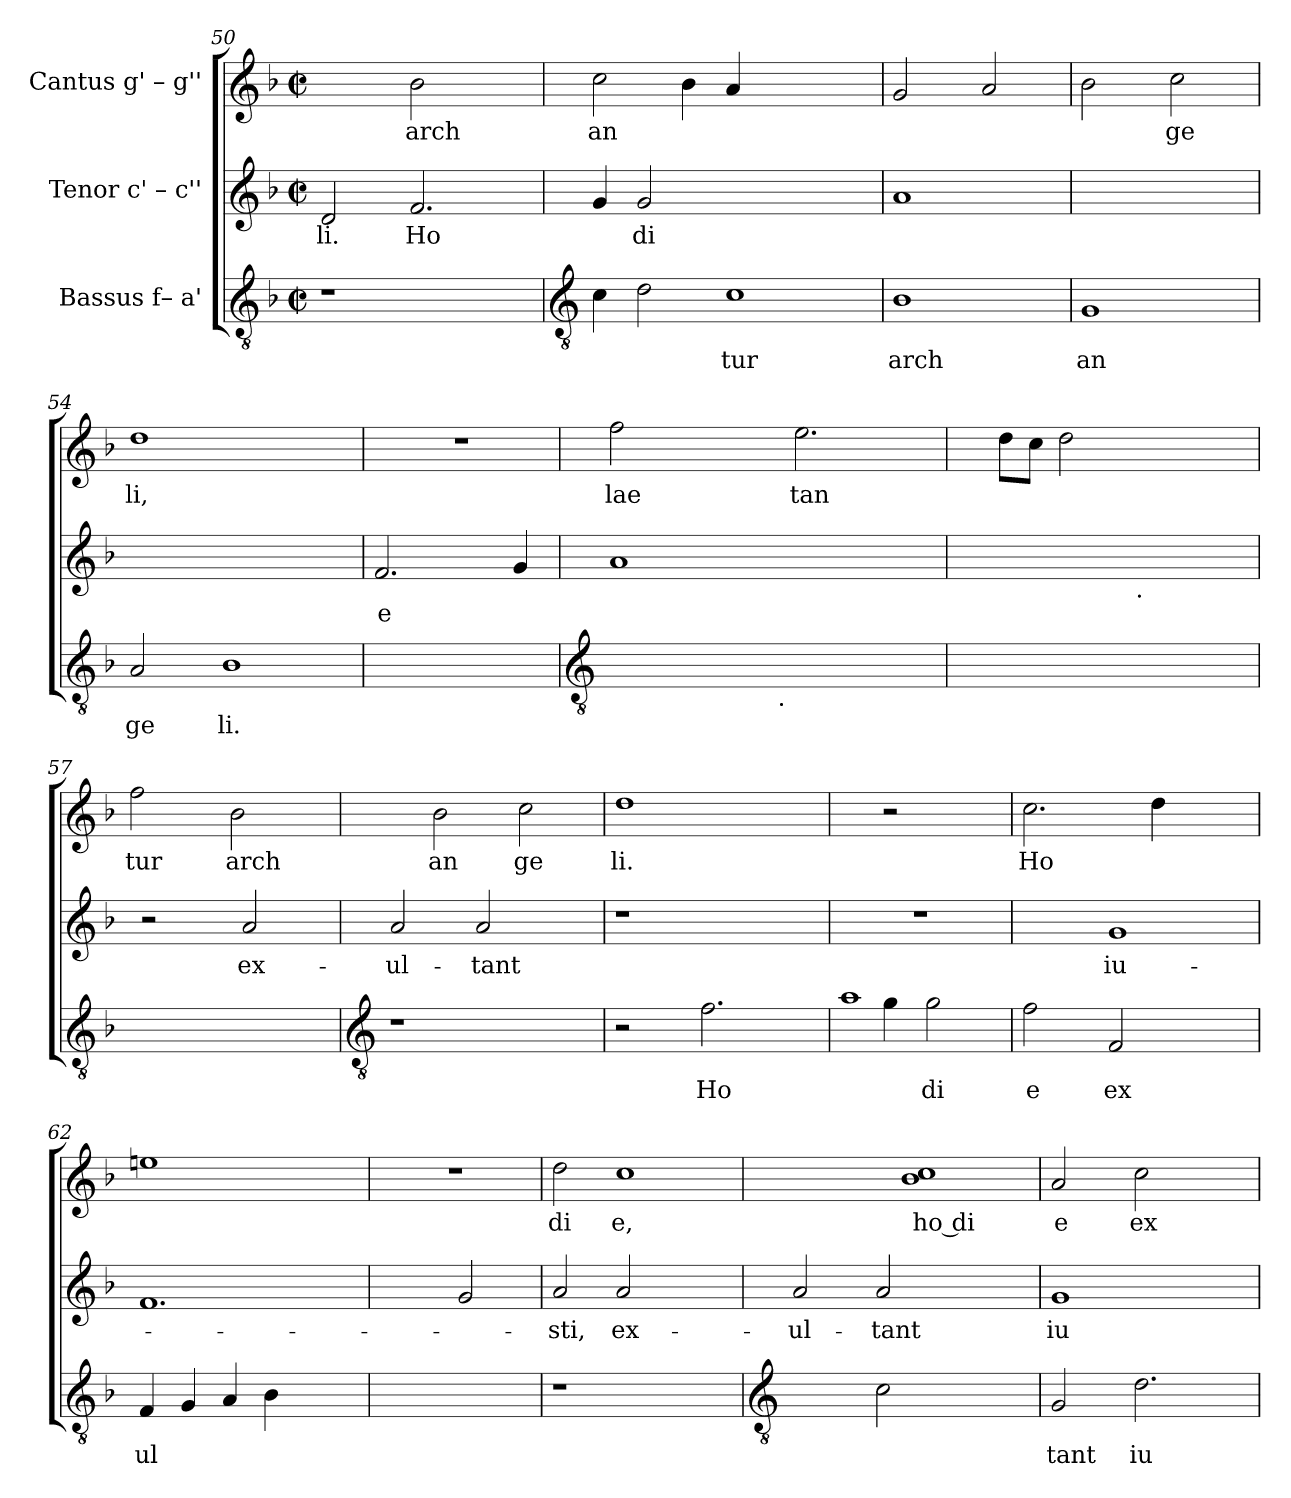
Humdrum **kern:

**kern	**text	**kern	**text	**kern	**text
*part3	*part3	*part2	*part2	*part1	*part1
*staff3	*staff3	*staff2	*staff2	*staff1	*staff1
*I"Bassus  f– a'	*	*I"Tenor  c' – c''	*	*I"Cantus  g' – g''	*
!!LO:LB:g=z
*clefGv2	*	*clefG2	*	*clefG2	*
*k[b-]	*	*k[b-]	*	*k[b-]	*
*F:	*	*F:	*	*F:	*
*M2/2	*	*M2/2	*	*M2/2	*
*met(c|)	*	*met(c|)	*	*met(c|)	*
=50	=50	=50	=50	=50	=50
!	!	!	!LO:LY:b	!	!
*	*	*^	*	*	*
1r	.	2d/	4ryy	li.	4ryy	.
.	.	.	4ryy	.	4ryy	.
!	!	!	!	!LO:LY:b	!	!LO:LY:b
.	.	2.f/	4ryy	Ho	2b-\	arch
.	.	.	4ryy	.	.	.
4ryy	.	.	4ryy	.	4ryy	.
!!LO:LB:g=z
=51	=51	=51	=51	=51	=51	=51
*clefGv2	*	*	*	*	*	*
!	!	!	!	!	!	!LO:LY:b
4c\	.	4g/	4ryy	.	2cc\	an
!	!	!	!	!LO:LY:b	!	!
2d\	.	2g/	4ryy	di	.	.
.	.	.	4ryy	.	4b-\	.
!	!LO:LY:b	!	!	!	!	!
1c	tur	2.ryy	4ryy	.	4a/	.
.	.	.	2.ryy	.	2.ryy	.
.	.	4ryy	.	.	.	.
!!LO:LB:g=z
=52	=52	=52	=52	=52	=52	=52
!	!LO:LY:b	!	!	!	!	!
1B-	arch	4ryy	1a\	.	2g/	.
.	.	4ryy	.	.	.	.
.	.	4ryy	.	.	2a/	.
.	.	4ryy	.	.	.	.
=53	=53	=53	=53	=53	=53	=53
!	!LO:LY:b	!	!	!	!	!
1G	an	4ryy	4ryy	.	2b-\	.
.	.	4ryy	4ryy	.	.	.
!	!	!	!	!	!	!LO:LY:b
.	.	4ryy	4ryy	.	2cc\	ge
.	.	4ryy	4ryy	.	.	.
=54	=54	=54	=54	=54	=54	=54
!	!LO:LY:b	!	!	!	!	!LO:LY:b
2A/	ge	1ryy	4ryy	.	1dd	li,
.	.	.	4ryy	.	.	.
!	!LO:LY:b	!	!	!	!	!
1B-	li.	.	1ryy	.	.	.
.	.	2ryy	.	.	2ryy	.
*	*	*v	*v	*	*	*
!!LO:LB:g=z
=54A	=54A	=54A	=54A	=54A	=54A
!	!	!	!LO:LY:b	!	!
4ryy	.	2.f/	e	1r	.
4ryy	.	.	.	.	.
4ryy	.	.	.	.	.
4ryy	.	4g/	.	.	.
!!LO:LB:g=z
=55	=55	=55	=55	=55	=55
*clefGv2	*	*	*	*	*
!	!	!	!	!	!LO:LY:b
4ryy	.	1a	.	2ff\	lae
64ryy	.	.	.	.	.
64ryy	.	.	.	.	.
64ryy	.	.	.	.	.
64ryy	.	.	.	.	.
64ryy	.	.	.	.	.
64ryy	.	.	.	.	.
64ryy	.	.	.	.	.
64ryy	.	.	.	.	.
64ryy	.	.	.	.	.
64ryy	.	.	.	.	.
64ryy	.	.	.	.	.
64ryy	.	.	.	.	.
64ryy	.	.	.	.	.
64ryy	.	.	.	.	.
!LO:TX:b:t=.	!	!	!	!	!
64ryy	.	.	.	.	.
4ryy	.	.	.	.	.
!	!	!	!	!	!LO:LY:b
.	.	.	.	2.ee\	tan
4ryy	.	.	.	.	.
4ryy	.	.	.	.	.
.	.	4ryy	.	.	.
64ryy	.	.	.	.	.
=56	=56	=56	=56	=56	=56
4ryy	.	4ryy	.	4ryy	.
4ryy	.	4ryy	.	8dd\L	.
.	.	.	.	8cc\J	.
4ryy	.	32ryy	.	2dd\	.
.	.	32ryy	.	.	.
.	.	32ryy	.	.	.
.	.	32ryy	.	.	.
.	.	32ryy	.	.	.
.	.	32ryy	.	.	.
!	!	!LO:TX:b:t=.	!	!	!
.	.	32ryy	.	.	.
.	.	4ryy	.	.	.
4ryy	.	.	.	.	.
.	.	4ryy	.	.	.
8..ryy	.	.	.	8..ryy	.
=57	=57	=57	=57	=57	=57
!	!	!	!	!	!LO:LY:b
4ryy	.	32ryy	.	2ff\	tur
.	.	2r	.	.	.
64ryy	.	.	.	.	.
2ryy	.	.	.	.	.
!	!	!	!	!	!LO:LY:b
.	.	.	.	2b-\	arch
!	!	!	!LO:LY:b	!	!
.	.	2a/	ex-	.	.
4ryy	.	.	.	.	.
.	.	.	.	32ryy	.
64ryy	.	.	.	.	.
!!LO:LB:g=z
=58	=58	=58	=58	=58	=58
*clefGv2	*	*	*	*	*
*^	*	*	*	*	*
!	!	!	!	!LO:LY:b	!	!
1r	4ryy	.	2a/	-ul-	4ryy	.
!	!	!	!	!	!	!LO:LY:b
.	4ryy	.	.	.	2b-\	an
!	!	!	!	!LO:LY:b	!	!
.	4ryy	.	2a/	-tant	.	.
!	!	!	!	!	!	!LO:LY:b
.	4ryy	.	.	.	2cc\	ge
4ryy	4ryy	.	4ryy	.	.	.
=59	=59	=59	=59	=59	=59	=59
!	!	!	!	!	!	!LO:LY:b
2r	4ryy	.	1r	.	1dd	li.
.	4ryy	.	.	.	.	.
!	!	!LO:LY:b	!	!	!	!
2.f\	4ryy	Ho	.	.	.	.
.	4ryy	.	.	.	.	.
.	4ryy	.	4ryy	.	4ryy	.
=60	=60	=60	=60	=60	=60	=60
1a/	4ryy	.	1r	.	4ryy	.
.	4g\	.	.	.	2r	.
!	!	!LO:LY:b	!	!	!	!
.	2g\	di	.	.	.	.
.	.	.	.	.	4ryy	.
!!LO:LB:g=z
=61	=61	=61	=61	=61	=61	=61
!	!	!LO:LY:b	!	!	!	!LO:LY:b
2f\	4ryy	e	4ryy	.	2.cc\	Ho
.	4ryy	.	4ryy	.	.	.
!	!	!LO:LY:b	!	!LO:LY:b	!	!
2F/	4ryy	ex	1g	iu-	.	.
.	4ryy	.	.	.	4dd\	.
2ryy	2ryy	.	.	.	2ryy	.
=62	=62	=62	=62	=62	=62	=62
!	!	!LO:LY:b	!	!	!	!
4F/	4ryy	ul	1.f	.	1een	.
4G/	4ryy	.	.	.	.	.
4A/	4ryy	.	.	.	.	.
4B-\	4ryy	.	.	.	.	.
2ryy	2ryy	.	.	.	2ryy	.
=63	=63	=63	=63	=63	=63	=63
2.ryy	4ryy	.	4ryy	.	1r	.
.	2.ryy	.	4ryy	.	.	.
.	.	.	2g/	.	.	.
4ryy	.	.	.	.	.	.
*v	*v	*	*	*	*	*
!!LO:LB:g=z
=64	=64	=64	=64	=64	=64
!	!	!	!LO:LY:b	!	!LO:LY:b
1r	.	2a/	-sti,	2dd\	di
!	!	!	!LO:LY:b	!	!LO:LY:b
.	.	2a/	ex-	1cc	e,
2ryy	.	2ryy	.	.	.
!!LO:LB:g=z
=65	=65	=65	=65	=65	=65
*clefGv2	*	*	*	*	*
*^	*	*	*	*	*
!	!	!	!	!LO:LY:b	!	!
4ryy	4ryy	.	2a/	-ul-	4ryy	.
4ryy	4ryy	.	.	.	4ryy	.
!	!	!	!	!LO:LY:b	!	!
2c\	4ryy	.	2a/	-tant	4ryy	.
!	!	!	!	!	!	!LO:LY:b
.	4ryy	.	.	.	1b- 1cc	ho di
2.ryy	2.ryy	.	2.ryy	.	.	.
=66	=66	=66	=66	=66	=66	=66
!	!	!LO:LY:b	!	!LO:LY:b	!	!LO:LY:b
2G/	4ryy	tant	1g	iu-	2a/	e
.	4ryy	.	.	.	.	.
!	!	!LO:LY:b	!	!	!	!LO:LY:b
2.d\	4ryy	iu	.	.	2cc\	ex
.	4ryy	.	.	.	.	.
.	4ryy	.	4ryy	.	4ryy	.
*v	*v	*	*	*	*	*
=	=	=	=	=	=
*-	*-	*-	*-	*-	*-
